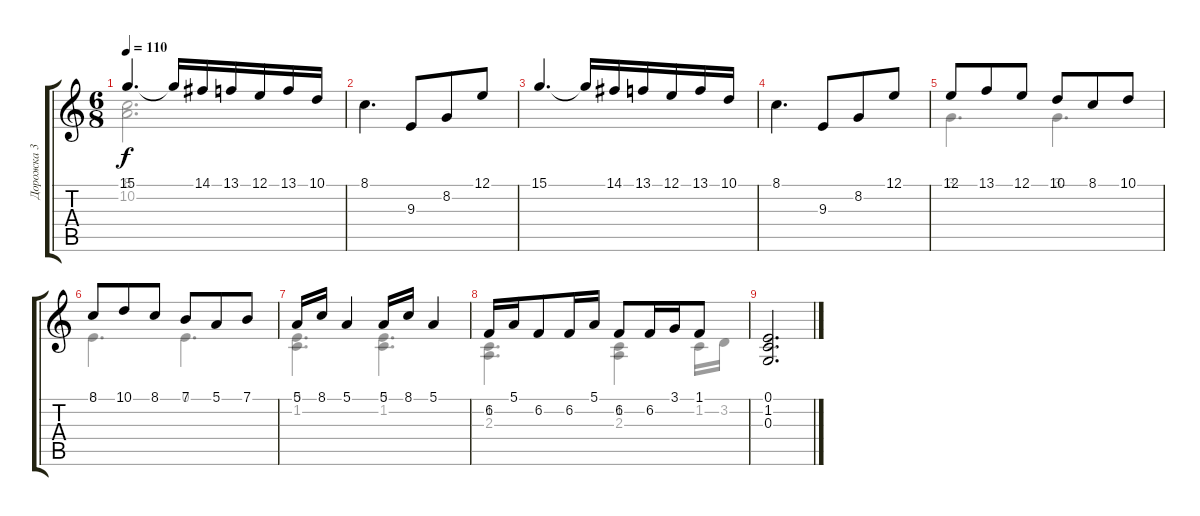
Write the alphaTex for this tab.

\track ("Дорожка 3" "Дорожка 3") {instrument piccolo}
\staff {score tabs}
\tuning (E4 B3 G3 D3 A2 E2) {hide}
\voice
\ts (6 8)
\tempo 110
\clef g2
\ks c
15.1.4{d dy f beam Up} 15.1{t}.16 14.1.16 13.1.16 12.1.16 13.1.16 10.1.16 |
8.1.4{d} 9.3.8{beam Up} 8.2.8{beam Up} 12.1.8{beam Up} |
15.1.4{d beam Up} 15.1{t}.16{beam Up} 14.1.16{beam Up} 13.1.16{beam Up} 12.1.16{beam Up} 13.1.16{beam Up} 10.1.16{beam Up} |
8.1.4{d} 9.3.8{beam Up} 8.2.8{beam Up} 12.1.8{beam Up} |
12.1.8{beam Up} 13.1.8{beam Up} 12.1.8{beam Up} 10.1.8{beam Up} 8.1.8{beam Up} 10.1.8{beam Up} |
8.1.8{beam Up} 10.1.8{beam Up} 8.1.8{beam Up} 7.1.8{beam Up} 5.1.8{beam Up} 7.1.8{beam Up} |
5.1.16 8.1.16 5.1.4 5.1.16 8.1.16 5.1.4 |
6.2.16 5.1.16 6.2.8 6.2.16 5.1.16 6.2.8 6.2.16 3.1.16 1.1.8 |
(0.1 1.2 0.3).2{d}
\voice
\clef g2
\ottava regular
\simile none
\ks c
(8.1 10.2).2{d dy f} |
|
|
|
3.1.4{d} 3.1.4{d} |
0.1.4{d} 0.1.4{d} |
(0.1 1.2).4{d} (0.1 1.2).4{d} |
(1.2 2.3).4{d} (1.2 2.3).4 1.2.16 3.2.16 |
